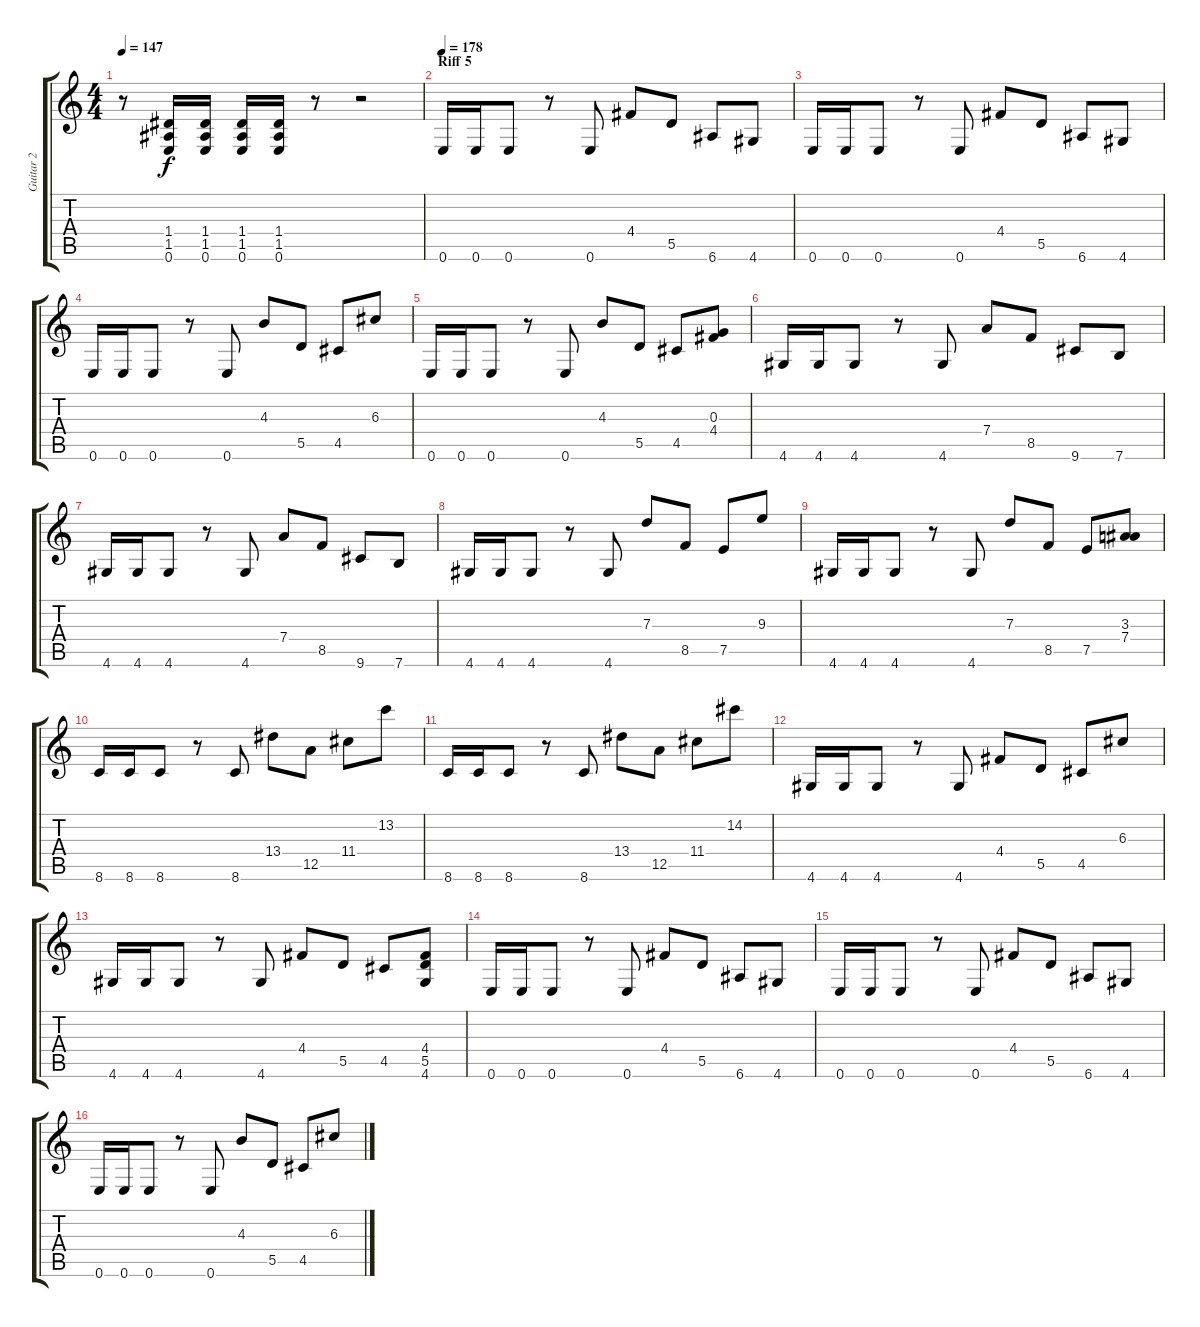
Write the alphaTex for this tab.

\track ("Guitar 2" "Guitar 2") {instrument electricguitarjazz}
\staff {score tabs}
\tuning (E4 B3 G3 D3 A2 E2) {hide}
\ts (4 4)
\tempo 147
\clef g2
\ks c
r.8{dy f} (1.4 1.5 0.6).16 (1.4 1.5 0.6).16 (1.4 1.5 0.6).16 (1.4 1.5 0.6).16 r.8 r.2 |
\section ("" "Riff 5")
\tempo 178
0.6.16 0.6.16 0.6.8 r.8 0.6.8 4.4.8 5.5.8 6.6.8 4.6.8 |
0.6.16 0.6.16 0.6.8 r.8 0.6.8 4.4.8 5.5.8 6.6.8 4.6.8 |
0.6.16 0.6.16 0.6.8 r.8 0.6.8 4.3.8 5.5.8 4.5.8 6.3.8 |
0.6.16 0.6.16 0.6.8 r.8 0.6.8 4.3.8 5.5.8 4.5.8 (0.3 4.4).8 |
4.6.16 4.6.16 4.6.8 r.8 4.6.8 7.4.8 8.5.8 9.6.8 7.6.8 |
4.6.16 4.6.16 4.6.8 r.8 4.6.8 7.4.8 8.5.8 9.6.8 7.6.8 |
4.6.16 4.6.16 4.6.8 r.8 4.6.8 7.3.8 8.5.8 7.5.8 9.3.8 |
4.6.16 4.6.16 4.6.8 r.8 4.6.8 7.3.8 8.5.8 7.5.8 (3.3 7.4).8 |
8.6.16 8.6.16 8.6.8 r.8 8.6.8 13.4.8 12.5.8 11.4.8 13.2.8 |
8.6.16 8.6.16 8.6.8 r.8 8.6.8 13.4.8 12.5.8 11.4.8 14.2.8 |
4.6.16 4.6.16 4.6.8 r.8 4.6.8 4.4.8 5.5.8 4.5.8 6.3.8 |
4.6.16 4.6.16 4.6.8 r.8 4.6.8 4.4.8 5.5.8 4.5.8 (4.4 5.5 4.6).8 |
0.6.16 0.6.16 0.6.8 r.8 0.6.8 4.4.8 5.5.8 6.6.8 4.6.8 |
0.6.16 0.6.16 0.6.8 r.8 0.6.8 4.4.8 5.5.8 6.6.8 4.6.8 |
0.6.16 0.6.16 0.6.8 r.8 0.6.8 4.3.8 5.5.8 4.5.8 6.3.8
